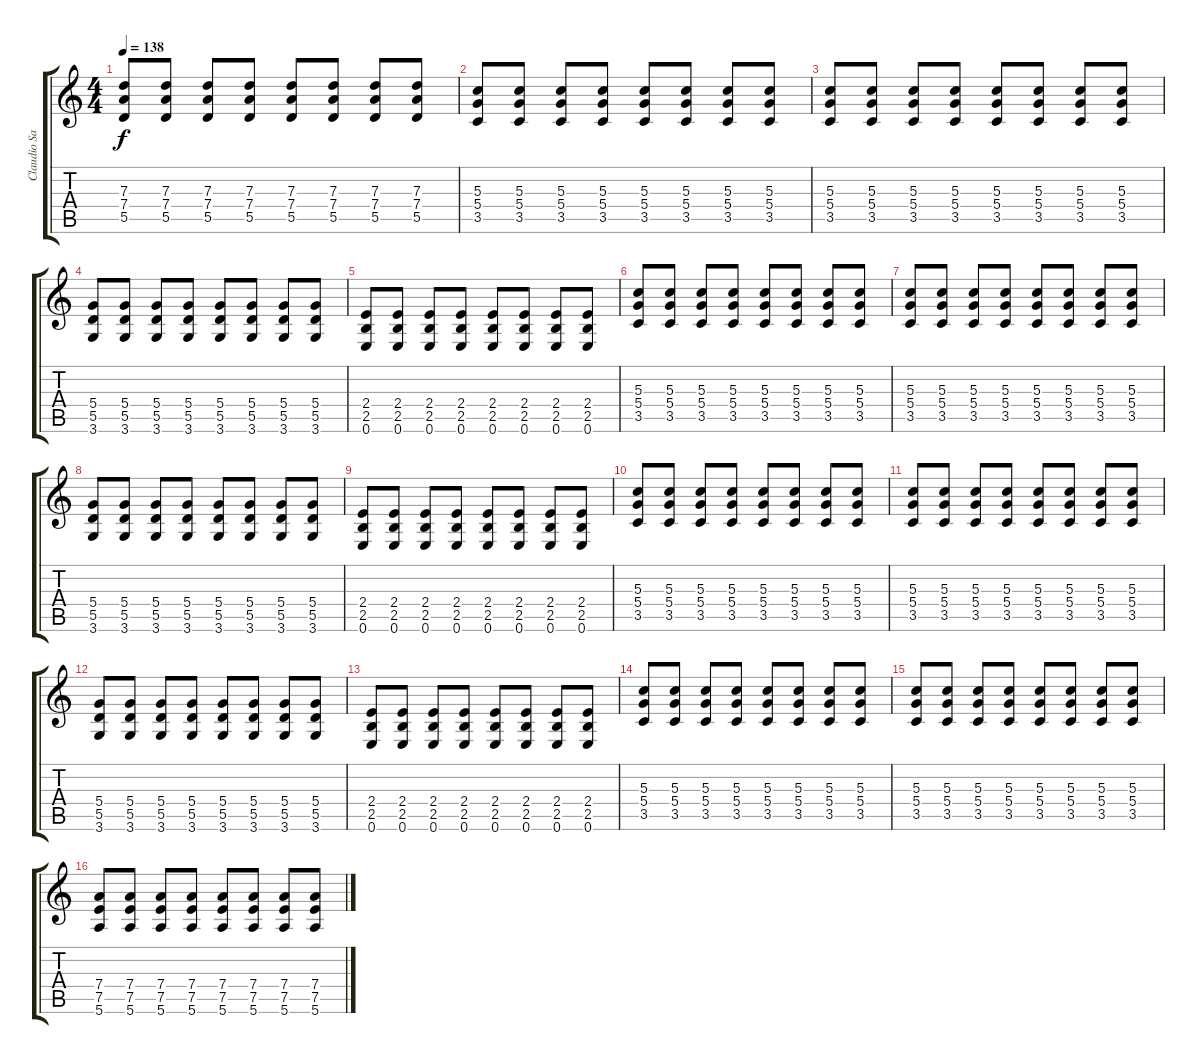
\track ("Claudio Sanchez" "Claudio Sa") {instrument overdrivenguitar}
\staff {score tabs}
\tuning (E4 B3 G3 D3 A2 E2) {hide}
\ts (4 4)
\tempo 138
\clef g2
\ks c
(7.3 7.4 5.5).8{dy f} (7.3 7.4 5.5).8 (7.3 7.4 5.5).8 (7.3 7.4 5.5).8 (7.3 7.4 5.5).8 (7.3 7.4 5.5).8 (7.3 7.4 5.5).8 (7.3 7.4 5.5).8 |
(5.3 5.4 3.5).8 (5.3 5.4 3.5).8 (5.3 5.4 3.5).8 (5.3 5.4 3.5).8 (5.3 5.4 3.5).8 (5.3 5.4 3.5).8 (5.3 5.4 3.5).8 (5.3 5.4 3.5).8 |
(5.3 5.4 3.5).8 (5.3 5.4 3.5).8 (5.3 5.4 3.5).8 (5.3 5.4 3.5).8 (5.3 5.4 3.5).8 (5.3 5.4 3.5).8 (5.3 5.4 3.5).8 (5.3 5.4 3.5).8 |
(5.4 5.5 3.6).8 (5.4 5.5 3.6).8 (5.4 5.5 3.6).8 (5.4 5.5 3.6).8 (5.4 5.5 3.6).8 (5.4 5.5 3.6).8 (5.4 5.5 3.6).8 (5.4 5.5 3.6).8 |
(2.4 2.5 0.6).8 (2.4 2.5 0.6).8 (2.4 2.5 0.6).8 (2.4 2.5 0.6).8 (2.4 2.5 0.6).8 (2.4 2.5 0.6).8 (2.4 2.5 0.6).8 (2.4 2.5 0.6).8 |
(5.3 5.4 3.5).8 (5.3 5.4 3.5).8 (5.3 5.4 3.5).8 (5.3 5.4 3.5).8 (5.3 5.4 3.5).8 (5.3 5.4 3.5).8 (5.3 5.4 3.5).8 (5.3 5.4 3.5).8 |
(5.3 5.4 3.5).8 (5.3 5.4 3.5).8 (5.3 5.4 3.5).8 (5.3 5.4 3.5).8 (5.3 5.4 3.5).8 (5.3 5.4 3.5).8 (5.3 5.4 3.5).8 (5.3 5.4 3.5).8 |
(5.4 5.5 3.6).8 (5.4 5.5 3.6).8 (5.4 5.5 3.6).8 (5.4 5.5 3.6).8 (5.4 5.5 3.6).8 (5.4 5.5 3.6).8 (5.4 5.5 3.6).8 (5.4 5.5 3.6).8 |
(2.4 2.5 0.6).8 (2.4 2.5 0.6).8 (2.4 2.5 0.6).8 (2.4 2.5 0.6).8 (2.4 2.5 0.6).8 (2.4 2.5 0.6).8 (2.4 2.5 0.6).8 (2.4 2.5 0.6).8 |
(5.3 5.4 3.5).8 (5.3 5.4 3.5).8 (5.3 5.4 3.5).8 (5.3 5.4 3.5).8 (5.3 5.4 3.5).8 (5.3 5.4 3.5).8 (5.3 5.4 3.5).8 (5.3 5.4 3.5).8 |
(5.3 5.4 3.5).8 (5.3 5.4 3.5).8 (5.3 5.4 3.5).8 (5.3 5.4 3.5).8 (5.3 5.4 3.5).8 (5.3 5.4 3.5).8 (5.3 5.4 3.5).8 (5.3 5.4 3.5).8 |
(5.4 5.5 3.6).8 (5.4 5.5 3.6).8 (5.4 5.5 3.6).8 (5.4 5.5 3.6).8 (5.4 5.5 3.6).8 (5.4 5.5 3.6).8 (5.4 5.5 3.6).8 (5.4 5.5 3.6).8 |
(2.4 2.5 0.6).8 (2.4 2.5 0.6).8 (2.4 2.5 0.6).8 (2.4 2.5 0.6).8 (2.4 2.5 0.6).8 (2.4 2.5 0.6).8 (2.4 2.5 0.6).8 (2.4 2.5 0.6).8 |
(5.3 5.4 3.5).8 (5.3 5.4 3.5).8 (5.3 5.4 3.5).8 (5.3 5.4 3.5).8 (5.3 5.4 3.5).8 (5.3 5.4 3.5).8 (5.3 5.4 3.5).8 (5.3 5.4 3.5).8 |
(5.3 5.4 3.5).8 (5.3 5.4 3.5).8 (5.3 5.4 3.5).8 (5.3 5.4 3.5).8 (5.3 5.4 3.5).8 (5.3 5.4 3.5).8 (5.3 5.4 3.5).8 (5.3 5.4 3.5).8 |
(7.4 7.5 5.6).8 (7.4 7.5 5.6).8 (7.4 7.5 5.6).8 (7.4 7.5 5.6).8 (7.4 7.5 5.6).8 (7.4 7.5 5.6).8 (7.4 7.5 5.6).8 (7.4 7.5 5.6).8
